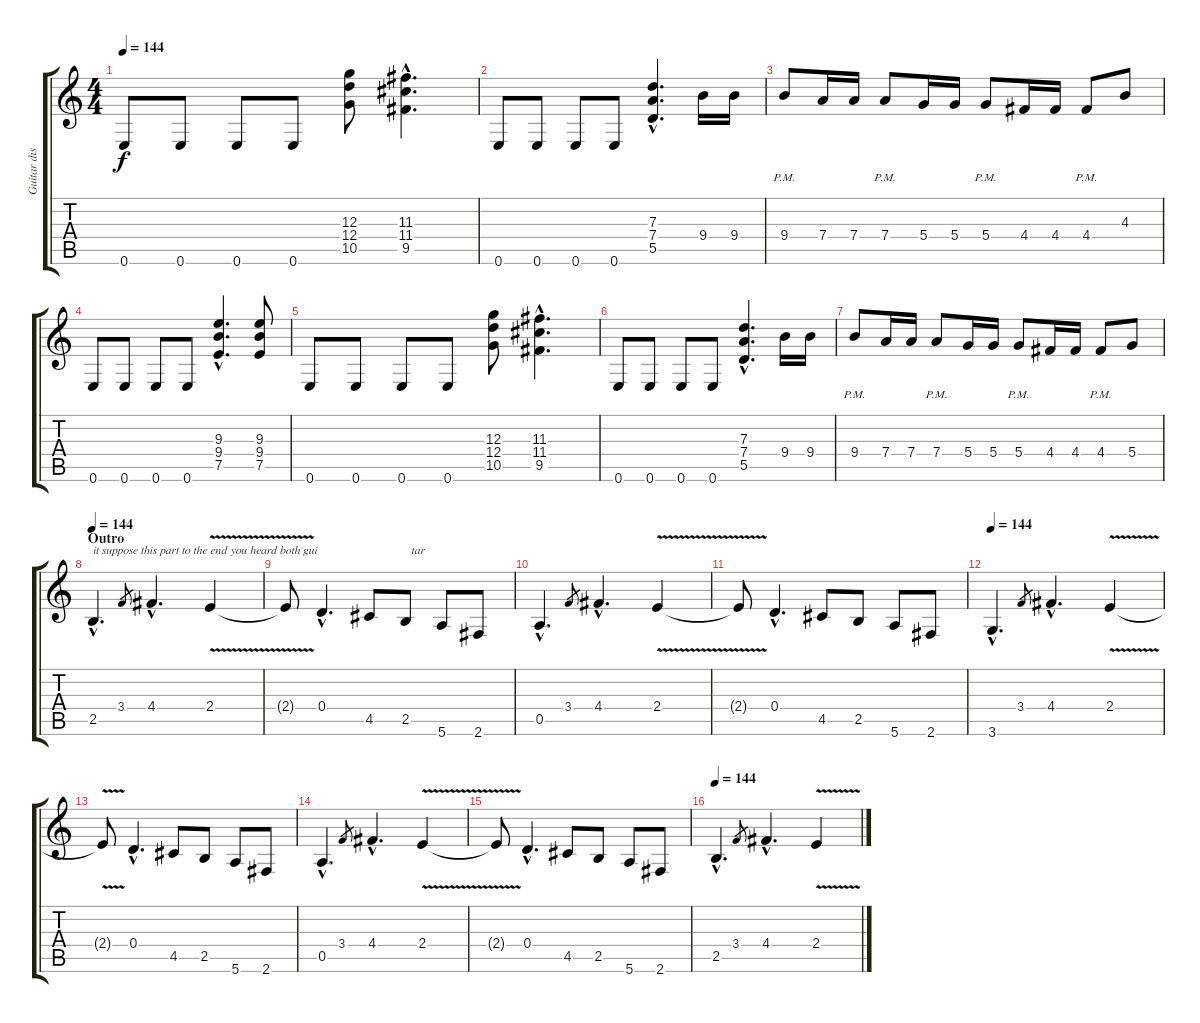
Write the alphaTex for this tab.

\track ("Guitar distortion 4" "Guitar dis") {instrument distortionguitar}
\staff {score tabs}
\tuning (E4 B3 G3 D3 A2 E2) {hide}
\ts (4 4)
\tempo 144
\clef g2
\ks c
0.6.8{dy f} 0.6.8 0.6.8 0.6.8 (12.3 12.4 10.5).8 (11.3{hac} 11.4{hac} 9.5{hac}).4{d} |
0.6.8 0.6.8 0.6.8 0.6.8 (7.3{hac} 7.4{hac} 5.5{hac}).4{d} 9.4.16 9.4.16 |
9.4{pm}.8 7.4.16 7.4.16 7.4{pm}.8 5.4.16 5.4.16 5.4{pm}.8 4.4.16 4.4.16 4.4{pm}.8 4.3.8 |
0.6.8 0.6.8 0.6.8 0.6.8 (9.3{hac} 9.4{hac} 7.5{hac}).4{d} (9.3 9.4 7.5).8 |
0.6.8 0.6.8 0.6.8 0.6.8 (12.3 12.4 10.5).8 (11.3{hac} 11.4{hac} 9.5{hac}).4{d} |
0.6.8 0.6.8 0.6.8 0.6.8 (7.3{hac} 7.4{hac} 5.5{hac}).4{d} 9.4.16 9.4.16 |
9.4{pm}.8 7.4.16 7.4.16 7.4{pm}.8 5.4.16 5.4.16 5.4{pm}.8 4.4.16 4.4.16 4.4{pm}.8 5.4.8 |
\section ("" "Outro")
\tempo 144
2.5{hac}.4{d txt "it suppose this part to the end you heard both gui" balance 8} 3.4.8{gr} 4.4{hac}.4{d} 2.4{v}.4 |
2.4{t}.8 0.4{hac}.4{d} 4.5.8 2.5.8{txt "  tar"} 5.6.8 2.6.8 |
0.5{hac}.4{d} 3.4.8{gr} 4.4{hac}.4{d} 2.4{v}.4 |
2.4{t}.8 0.4{hac}.4{d} 4.5.8 2.5.8 5.6.8 2.6.8 |
\tempo 144
3.6{hac}.4{d} 3.4.8{gr} 4.4{hac}.4{d} 2.4{v}.4 |
2.4{t}.8 0.4{hac}.4{d} 4.5.8 2.5.8 5.6.8 2.6.8 |
0.5{hac}.4{d} 3.4.8{gr} 4.4{hac}.4{d} 2.4{v}.4 |
2.4{t}.8 0.4{hac}.4{d} 4.5.8 2.5.8 5.6.8 2.6.8 |
\tempo 144
2.5{hac}.4{d} 3.4.8{gr} 4.4{hac}.4{d} 2.4{v}.4
